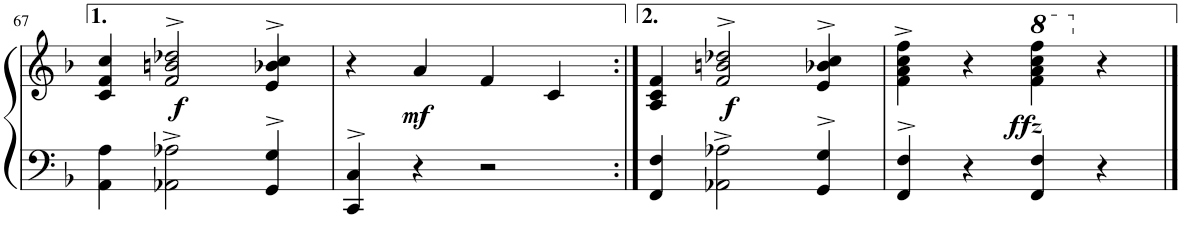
**kern	**kern	**dynam
*part1	*part1	*part1
*staff2	*staff1	*staff1/2
*I"Piano	*	*
*I'Pno.	*	*
!!LO:PB:g=z
*clefF4	*clefG2	*
*k[b-]	*k[b-]	*
*M2/2	*M2/2	*
*met(c|)	*met(c|)	*
=67	=67	=67
4AA\ 4A\	4c/ 4f/ 4cc/	.
!	!	!LO:DY:b
2AA-X\^ 2A-X\^	2f/^> 2bn/^> 2dd-X/^>	f
4GG/^> 4G/^>	4e/^> 4b-X/^> 4cc/^>	.
=68	=68	=68
4CC/^> 4C/^>	4r	.
!	!	!LO:DY:b
4r	4a/	mf
2r	4f/	.
.	4c/	.
=69:|!	=69:|!	=69:|!
4FF/ 4F/	4A/ 4c/ 4f/	.
!	!	!LO:DY:b
2AA-X\^ 2A-X\^	2f/^> 2bn/^> 2dd-X/^>	f
4GG/^> 4G/^>	4e/^> 4b-X/^> 4cc/^>	.
=70	=70	=70
4FF/^> 4F/^>	4f\^ 4a\^ 4cc\^ 4ff\^	.
4r	4r	.
*	*8va	*
!	!	!LO:DY:b
4FF/ 4F/	4ff\ 4aa\ 4ccc\ 4fff\	other-dynamics
*	*X8va	*
4r	4r	.
==	==	==
*-	*-	*-
